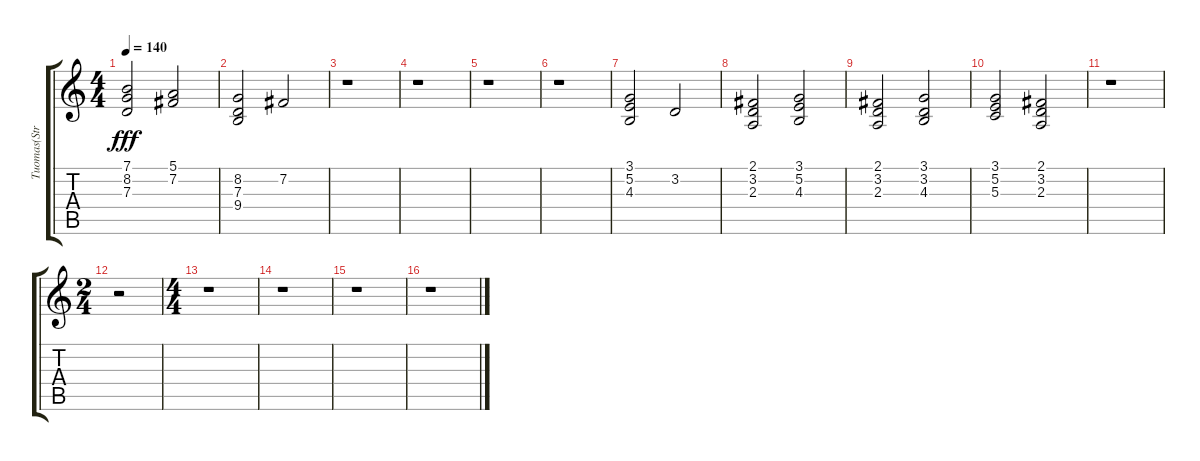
\track ("Tuomas(Strings)" "Tuomas(Str") {instrument stringensemble1}
\staff {score tabs}
\tuning (E4 B3 G3 D3 A2 E2) {hide}
\ts (4 4)
\tempo 140
\clef g2
\ks c
(7.1 8.2 7.3).2{dy fff} (5.1 7.2).2 |
(8.2 7.3 9.4).2 7.2.2 |
r.1 |
r.1 |
r.1 |
r.1 |
(3.1 5.2 4.3).2 3.2.2 |
(2.1 3.2 2.3).2 (3.1 5.2 4.3).2 |
(2.1 3.2 2.3).2 (3.1 3.2 4.3).2 |
(3.1 5.2 5.3).2 (2.1 3.2 2.3).2 |
r.1{instrument stringensemble1} |
\ts (2 4)
r.2 |
\ts (4 4)
r.1 |
r.1 |
r.1 |
r.1
